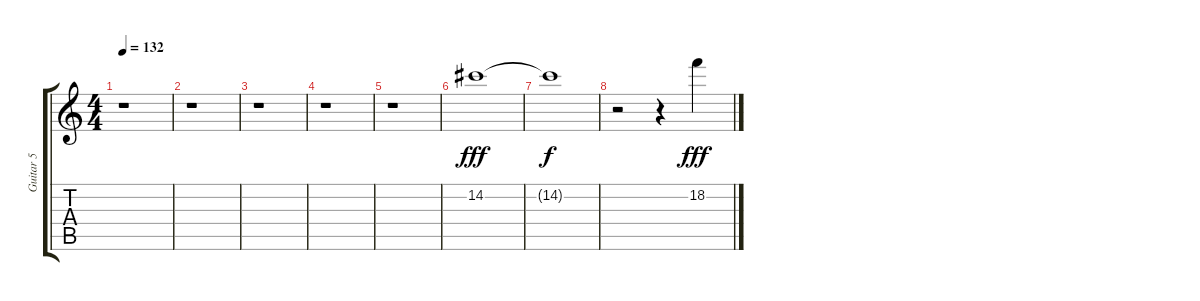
\track ("Guitar 5" "Guitar 5") {instrument distortionguitar}
\staff {score tabs}
\tuning (E4 B3 G3 D3 A2 E2) {hide}
\ts (4 4)
\tempo 132
\clef g2
\ks c
r.1{dy f} |
r.1 |
r.1 |
r.1 |
r.1 |
14.2.1{dy fff} |
14.2{t}.1{dy f} |
r.2 r.4 18.2.4{dy fff}
